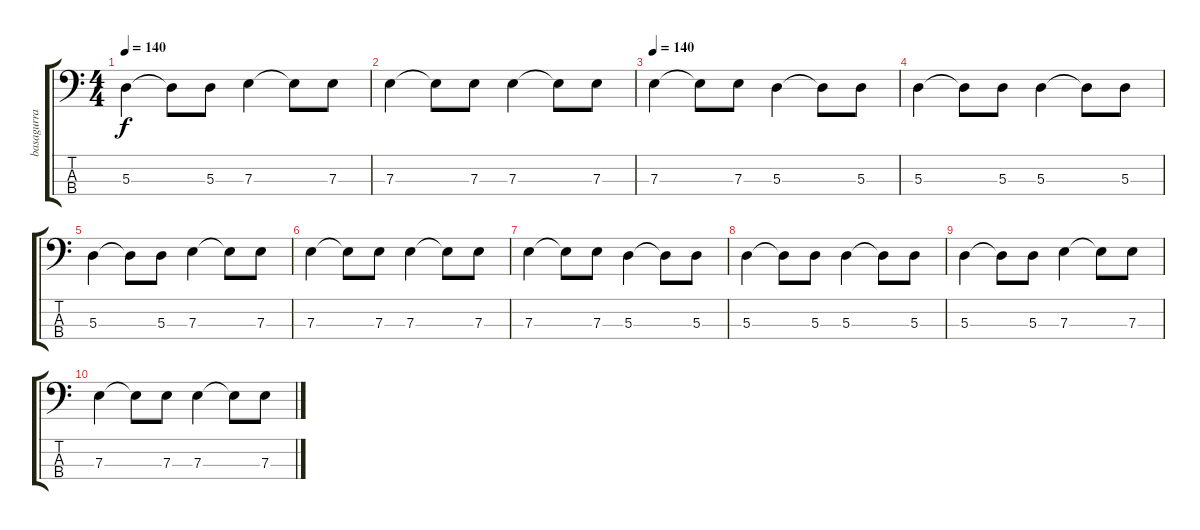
\track ("basagurra" "basagurra") {instrument electricbassfinger}
\staff {score tabs}
\tuning (G2 D2 A1 E1) {hide}
\ts (4 4)
\tempo 140
\clef f4
\ks c
5.3.4{dy f} 5.3{t}.8 5.3.8 7.3.4 7.3{t}.8 7.3.8 |
7.3.4 7.3{t}.8 7.3.8 7.3.4 7.3{t}.8 7.3.8 |
\tempo 140
7.3.4 7.3{t}.8 7.3.8 5.3.4 5.3{t}.8 5.3.8 |
5.3.4 5.3{t}.8 5.3.8 5.3.4 5.3{t}.8 5.3.8 |
5.3.4 5.3{t}.8 5.3.8 7.3.4 7.3{t}.8 7.3.8 |
7.3.4 7.3{t}.8 7.3.8 7.3.4 7.3{t}.8 7.3.8 |
7.3.4 7.3{t}.8 7.3.8 5.3.4 5.3{t}.8 5.3.8 |
5.3.4 5.3{t}.8 5.3.8 5.3.4 5.3{t}.8 5.3.8 |
5.3.4 5.3{t}.8 5.3.8 7.3.4 7.3{t}.8 7.3.8 |
7.3.4 7.3{t}.8 7.3.8 7.3.4 7.3{t}.8 7.3.8
